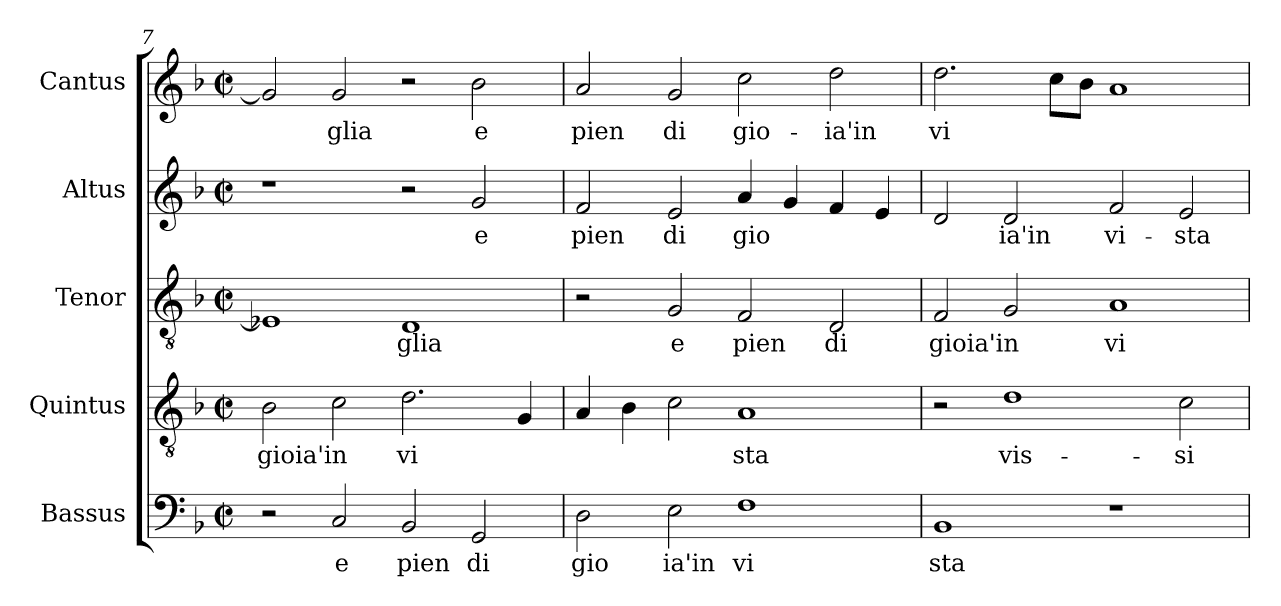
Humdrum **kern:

**kern	**text	**kern	**text	**kern	**text	**kern	**text	**kern	**text
*part5	*part5	*part4	*part4	*part3	*part3	*part2	*part2	*part1	*part1
*staff5	*staff5	*staff4	*staff4	*staff3	*staff3	*staff2	*staff2	*staff1	*staff1
*I"Bassus	*	*I"Quintus	*	*I"Tenor	*	*I"Altus	*	*I"Cantus	*
!!LO:LB:g=z
*clefF4	*	*clefGv2	*	*clefGv2	*	*clefG2	*	*clefG2	*
*k[b-]	*	*k[b-]	*	*k[b-]	*	*k[b-]	*	*k[b-]	*
*F:	*	*F:	*	*F:	*	*F:	*	*F:	*
*M2/2	*	*M2/2	*	*M2/2	*	*M2/2	*	*M2/2	*
*met(c|)	*	*met(c|)	*	*met(c|)	*	*met(c|)	*	*met(c|)	*
=7	=7	=7	=7	=7	=7	=7	=7	=7	=7
!	!	!	!LO:LY:b	!	!LO:LY:b:cj	!	!	!	!LO:LY:b:cj
2r	.	2B-\	gioia'in	1E-X]	.	1r	.	2g/]	.
!	!LO:LY:b:cj	!	!LO:LY:b	!	!	!	!	!	!LO:LY:b:cj
2C/	e	2c\	.	.	.	.	.	2g/	glia
!	!LO:LY:b:cj	!	!LO:LY:b	!	!LO:LY:b:cj	!	!	!	!
2BB-/	pien	2.d\	vi-	1D	glia	2r	.	2r	.
!	!LO:LY:b:cj	!	!	!	!	!	!LO:LY:b	!	!LO:LY:b:cj
2GG/	di	.	.	.	.	2g/	e	2b-\	e
!	!	!	!LO:LY:b	!	!	!	!	!	!
.	.	4G/	--	.	.	.	.	.	.
=8	=8	=8	=8	=8	=8	=8	=8	=8	=8
!	!LO:LY:b:cj	!	!LO:LY:b	!	!	!	!LO:LY:b	!	!LO:LY:b:cj
2D\	gio	4A/	--	2r	.	2f/	pien	2a/	pien
!	!	!	!LO:LY:b	!	!	!	!	!	!
.	.	4B-\	--	.	.	.	.	.	.
!	!LO:LY:b:cj	!	!LO:LY:b	!	!LO:LY:b:cj	!	!LO:LY:b	!	!LO:LY:b:cj
2E\	ia'in	2c\	--	2G/	e	2e/	di	2g/	di
!	!LO:LY:b:cj	!	!LO:LY:b	!	!LO:LY:b:cj	!	!LO:LY:b	!	!LO:LY:b:cj
1F	vi	1A	-sta	2F/	pien	4a/	gio-	2cc\	gio-
!	!	!	!	!	!	!	!LO:LY:b	!	!
.	.	.	.	.	.	4g/	--	.	.
!	!	!	!	!	!LO:LY:b:cj	!	!LO:LY:b	!	!LO:LY:b:cj
.	.	.	.	2D/	di	4f/	--	2dd\	-ia'in
!	!	!	!	!	!	!	!LO:LY:b	!	!
.	.	.	.	.	.	4e/	--	.	.
=9	=9	=9	=9	=9	=9	=9	=9	=9	=9
!	!LO:LY:b:cj	!	!	!	!LO:LY:b:cj	!	!LO:LY:b	!	!LO:LY:b:cj
1BB-	sta	2r	.	2F/	gioia'in	2d/	--	2.dd\	vi-
!	!	!	!LO:LY:b	!	!LO:LY:b:cj	!	!LO:LY:b	!	!
.	.	1d	vis-	2G/	.	2d/	-ia'in	.	.
!	!	!	!	!	!	!	!	!	!LO:LY:b:cj
.	.	.	.	.	.	.	.	8cc\L	--
!	!	!	!	!	!	!	!	!	!LO:LY:b:cj
.	.	.	.	.	.	.	.	8b-\J	--
!	!	!	!	!	!LO:LY:b:cj	!	!LO:LY:b	!	!LO:LY:b:cj
1r	.	.	.	1A	vi	2f/	vi-	1a	--
!	!	!	!LO:LY:b	!	!	!	!LO:LY:b	!	!
.	.	2c\	-si	.	.	2e/	-sta	.	.
=	=	=	=	=	=	=	=	=	=
*-	*-	*-	*-	*-	*-	*-	*-	*-	*-
